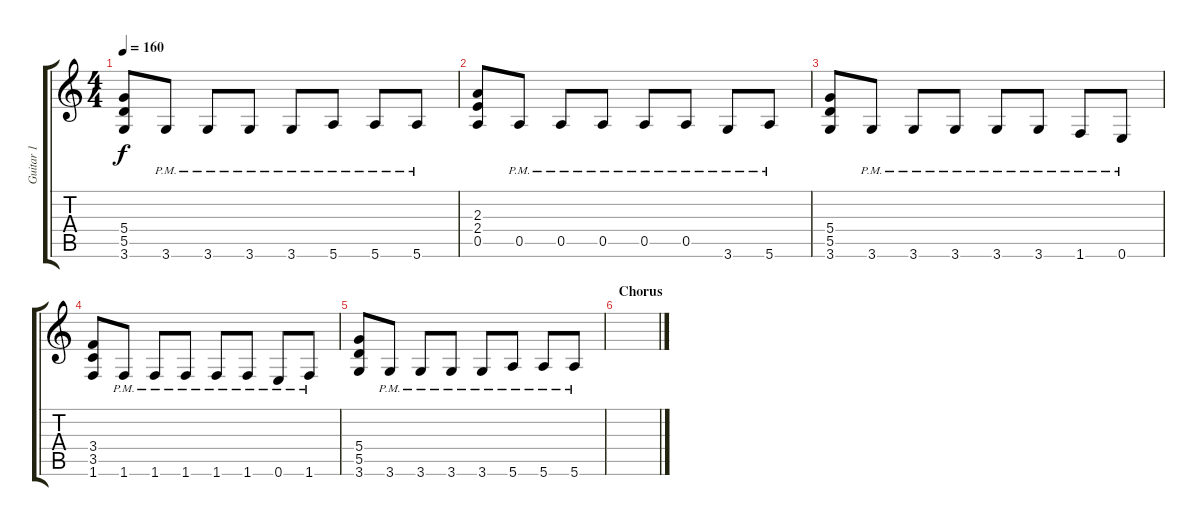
\track ("Guitar 1" "Guitar 1") {instrument distortionguitar}
\staff {score tabs}
\tuning (E4 B3 G3 D3 A2 E2) {hide}
\ts (4 4)
\tempo 160
\clef g2
\ks c
(5.4 5.5 3.6).8{dy f} 3.6{pm}.8 3.6{pm}.8 3.6{pm}.8 3.6{pm}.8 5.6{pm}.8 5.6{pm}.8 5.6{pm}.8 |
(2.3 2.4 0.5).8 0.5{pm}.8 0.5{pm}.8 0.5{pm}.8 0.5{pm}.8 0.5{pm}.8 3.6{pm}.8 5.6{pm}.8 |
(5.4 5.5 3.6).8 3.6{pm}.8 3.6{pm}.8 3.6{pm}.8 3.6{pm}.8 3.6{pm}.8 1.6{pm}.8 0.6{pm}.8 |
(3.4 3.5 1.6).8 1.6{pm}.8 1.6{pm}.8 1.6{pm}.8 1.6{pm}.8 1.6{pm}.8 0.6{pm}.8 1.6{pm}.8 |
(5.4 5.5 3.6).8 3.6{pm}.8 3.6{pm}.8 3.6{pm}.8 3.6{pm}.8 5.6{pm}.8 5.6{pm}.8 5.6{pm}.8 |
\section ("" "Chorus")
